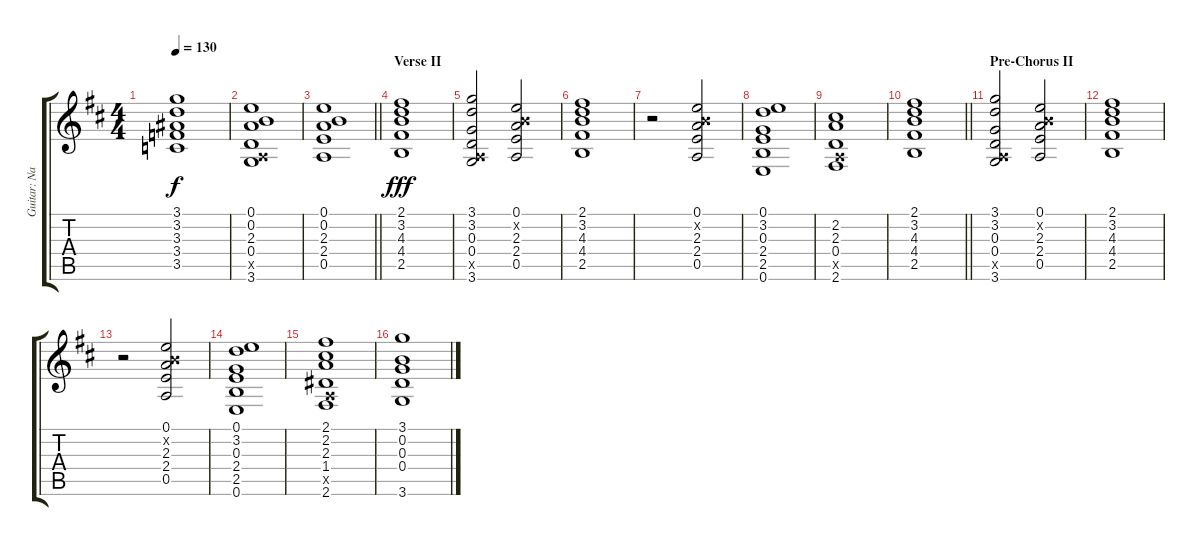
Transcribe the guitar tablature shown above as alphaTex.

\track ("Guitar: Nancy" "Guitar: Na") {instrument electricguitarclean}
\staff {score tabs}
\tuning (E4 B3 G3 D3 A2 E2) {hide}
\ts (4 4)
\tempo 130
\clef g2
\ks d
(3.1 3.2 3.3 3.4 3.5).1{dy f} |
(0.1 0.2 2.3 0.4 0.5{x} 3.6).1 |
\barLineRight lightlight
(0.1 0.2 2.3 2.4 0.5).1 |
\section ("" "Verse II")
(2.1 3.2 4.3 4.4 2.5).1{dy fff} |
(3.1 3.2 0.3 0.4 0.5{x} 3.6).2 (0.1 0.2{x} 2.3 2.4 0.5).2 |
(2.1 3.2 4.3 4.4 2.5).1 |
r.2 (0.1 0.2{x} 2.3 2.4 0.5).2 |
(0.1 3.2 0.3 2.4 2.5 0.6).1 |
(2.2 2.3 0.4 0.5{x} 2.6).1 |
\barLineRight lightlight
(2.1 3.2 4.3 4.4 2.5).1 |
\section ("" "Pre-Chorus II")
(3.1 3.2 0.3 0.4 0.5{x} 3.6).2 (0.1 0.2{x} 2.3 2.4 0.5).2 |
(2.1 3.2 4.3 4.4 2.5).1 |
r.2 (0.1 0.2{x} 2.3 2.4 0.5).2 |
(0.1 3.2 0.3 2.4 2.5 0.6).1 |
(2.1 2.2 2.3 1.4 0.5{x} 2.6).1 |
(3.1 0.2 0.3 0.4 3.6).1
